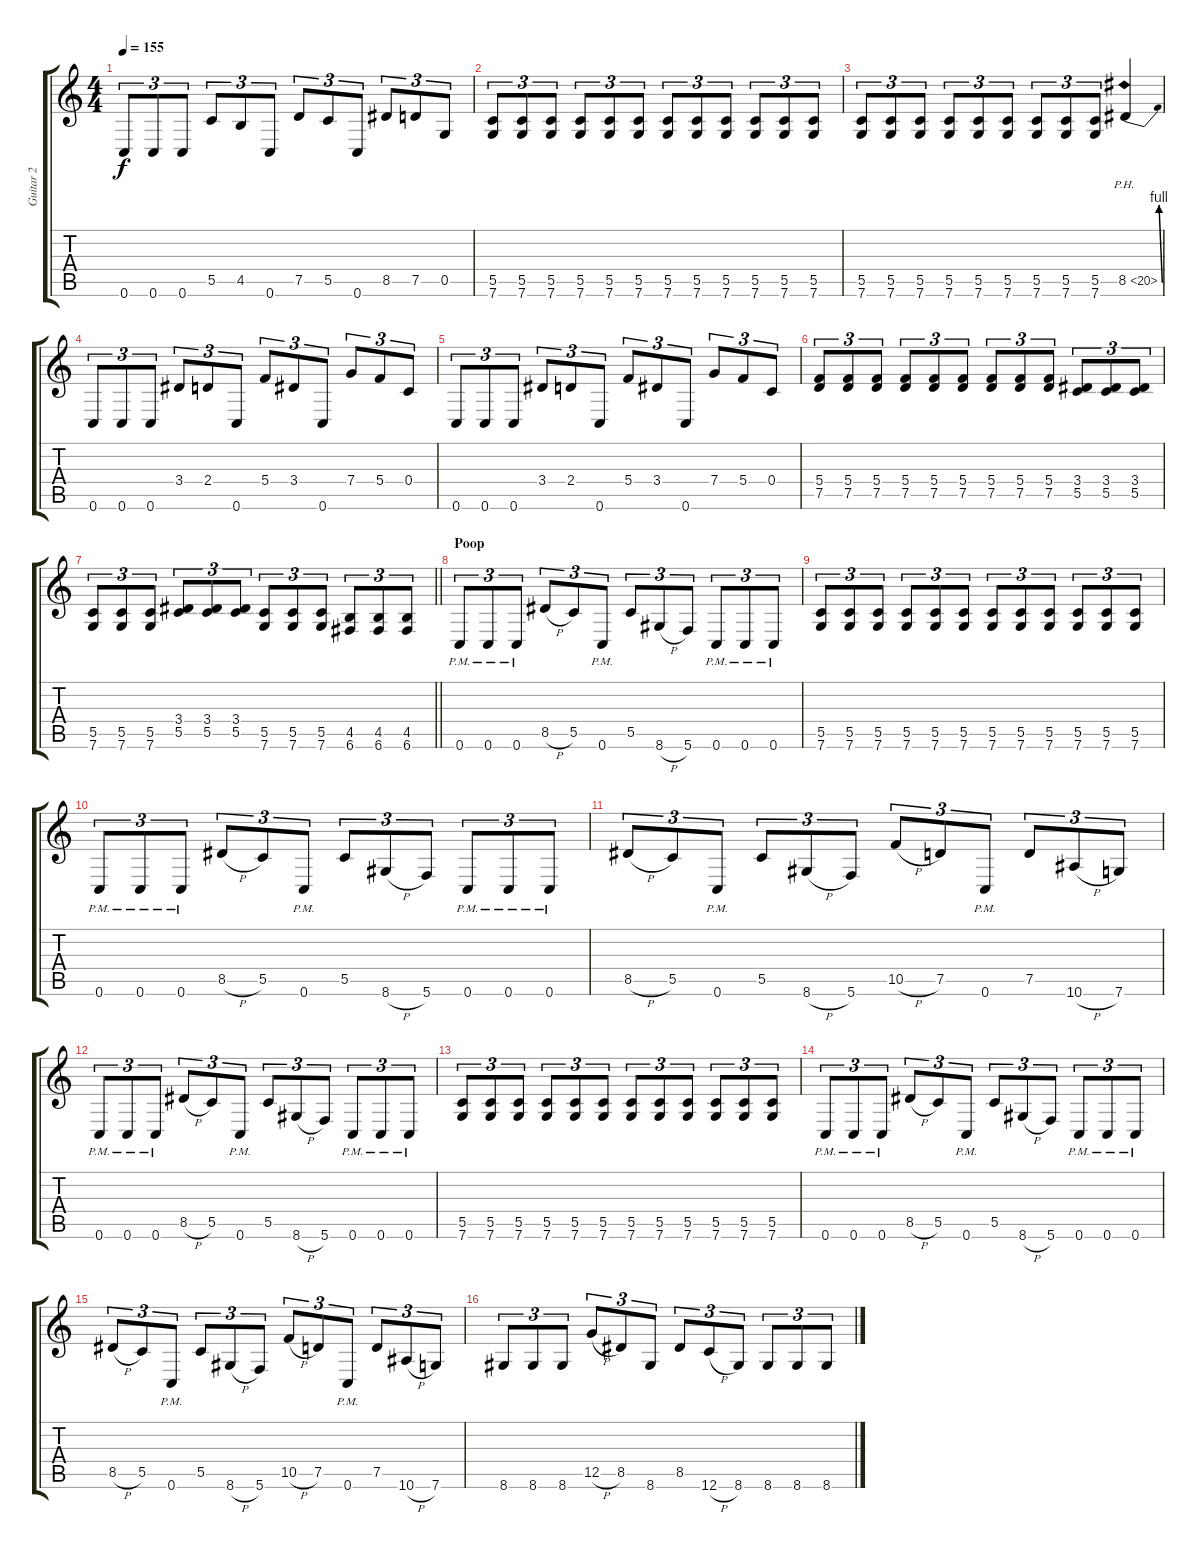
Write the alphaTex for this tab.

\track ("Guitar 2" "Guitar 2") {instrument overdrivenguitar}
\staff {score tabs}
\tuning (D4 A3 F3 C3 G2 C2) {hide}
\ts (4 4)
\tempo 155
\clef g2
\ks c
0.6.8{tu (3 2) dy f} 0.6.8{tu (3 2)} 0.6.8{tu (3 2)} 5.5.8{tu (3 2)} 4.5.8{tu (3 2)} 0.6.8{tu (3 2)} 7.5.8{tu (3 2)} 5.5.8{tu (3 2)} 0.6.8{tu (3 2)} 8.5.8{tu (3 2)} 7.5.8{tu (3 2)} 0.5.8{tu (3 2)} |
(5.5 7.6).8{tu (3 2)} (5.5 7.6).8{tu (3 2)} (5.5 7.6).8{tu (3 2)} (5.5 7.6).8{tu (3 2)} (5.5 7.6).8{tu (3 2)} (5.5 7.6).8{tu (3 2)} (5.5 7.6).8{tu (3 2)} (5.5 7.6).8{tu (3 2)} (5.5 7.6).8{tu (3 2)} (5.5 7.6).8{tu (3 2)} (5.5 7.6).8{tu (3 2)} (5.5 7.6).8{tu (3 2)} |
(5.5 7.6).8{tu (3 2)} (5.5 7.6).8{tu (3 2)} (5.5 7.6).8{tu (3 2)} (5.5 7.6).8{tu (3 2)} (5.5 7.6).8{tu (3 2)} (5.5 7.6).8{tu (3 2)} (5.5 7.6).8{tu (3 2)} (5.5 7.6).8{tu (3 2)} (5.5 7.6).8{tu (3 2)} 8.5{be (bend 0 0 60 4) ph 12}.4 |
0.6.8{tu (3 2)} 0.6.8{tu (3 2)} 0.6.8{tu (3 2)} 3.4.8{tu (3 2)} 2.4.8{tu (3 2)} 0.6.8{tu (3 2)} 5.4.8{tu (3 2)} 3.4.8{tu (3 2)} 0.6.8{tu (3 2)} 7.4.8{tu (3 2)} 5.4.8{tu (3 2)} 0.4.8{tu (3 2)} |
0.6.8{tu (3 2)} 0.6.8{tu (3 2)} 0.6.8{tu (3 2)} 3.4.8{tu (3 2)} 2.4.8{tu (3 2)} 0.6.8{tu (3 2)} 5.4.8{tu (3 2)} 3.4.8{tu (3 2)} 0.6.8{tu (3 2)} 7.4.8{tu (3 2)} 5.4.8{tu (3 2)} 0.4.8{tu (3 2)} |
(5.4 7.5).8{tu (3 2)} (5.4 7.5).8{tu (3 2)} (5.4 7.5).8{tu (3 2)} (5.4 7.5).8{tu (3 2)} (5.4 7.5).8{tu (3 2)} (5.4 7.5).8{tu (3 2)} (5.4 7.5).8{tu (3 2)} (5.4 7.5).8{tu (3 2)} (5.4 7.5).8{tu (3 2)} (3.4 5.5).8{tu (3 2)} (3.4 5.5).8{tu (3 2)} (3.4 5.5).8{tu (3 2)} |
\barLineRight lightlight
(5.5 7.6).8{tu (3 2)} (5.5 7.6).8{tu (3 2)} (5.5 7.6).8{tu (3 2)} (3.4 5.5).8{tu (3 2)} (3.4 5.5).8{tu (3 2)} (3.4 5.5).8{tu (3 2)} (5.5 7.6).8{tu (3 2)} (5.5 7.6).8{tu (3 2)} (5.5 7.6).8{tu (3 2)} (4.5 6.6).8{tu (3 2)} (4.5 6.6).8{tu (3 2)} (4.5 6.6).8{tu (3 2)} |
\section ("" "Poop")
0.6{pm}.8{tu (3 2)} 0.6{pm}.8{tu (3 2)} 0.6{pm}.8{tu (3 2)} 8.5{h}.8{tu (3 2)} 5.5.8{tu (3 2)} 0.6{pm}.8{tu (3 2)} 5.5.8{tu (3 2)} 8.6{h}.8{tu (3 2)} 5.6.8{tu (3 2)} 0.6{pm}.8{tu (3 2)} 0.6{pm}.8{tu (3 2)} 0.6{pm}.8{tu (3 2)} |
(5.5 7.6).8{tu (3 2)} (5.5 7.6).8{tu (3 2)} (5.5 7.6).8{tu (3 2)} (5.5 7.6).8{tu (3 2)} (5.5 7.6).8{tu (3 2)} (5.5 7.6).8{tu (3 2)} (5.5 7.6).8{tu (3 2)} (5.5 7.6).8{tu (3 2)} (5.5 7.6).8{tu (3 2)} (5.5 7.6).8{tu (3 2)} (5.5 7.6).8{tu (3 2)} (5.5 7.6).8{tu (3 2)} |
0.6{pm}.8{tu (3 2)} 0.6{pm}.8{tu (3 2)} 0.6{pm}.8{tu (3 2)} 8.5{h}.8{tu (3 2)} 5.5.8{tu (3 2)} 0.6{pm}.8{tu (3 2)} 5.5.8{tu (3 2)} 8.6{h}.8{tu (3 2)} 5.6.8{tu (3 2)} 0.6{pm}.8{tu (3 2)} 0.6{pm}.8{tu (3 2)} 0.6{pm}.8{tu (3 2)} |
8.5{h}.8{tu (3 2)} 5.5.8{tu (3 2)} 0.6{pm}.8{tu (3 2)} 5.5.8{tu (3 2)} 8.6{h}.8{tu (3 2)} 5.6.8{tu (3 2)} 10.5{h}.8{tu (3 2)} 7.5.8{tu (3 2)} 0.6{pm}.8{tu (3 2)} 7.5.8{tu (3 2)} 10.6{h}.8{tu (3 2)} 7.6.8{tu (3 2)} |
0.6{pm}.8{tu (3 2)} 0.6{pm}.8{tu (3 2)} 0.6{pm}.8{tu (3 2)} 8.5{h}.8{tu (3 2)} 5.5.8{tu (3 2)} 0.6{pm}.8{tu (3 2)} 5.5.8{tu (3 2)} 8.6{h}.8{tu (3 2)} 5.6.8{tu (3 2)} 0.6{pm}.8{tu (3 2)} 0.6{pm}.8{tu (3 2)} 0.6{pm}.8{tu (3 2)} |
(5.5 7.6).8{tu (3 2)} (5.5 7.6).8{tu (3 2)} (5.5 7.6).8{tu (3 2)} (5.5 7.6).8{tu (3 2)} (5.5 7.6).8{tu (3 2)} (5.5 7.6).8{tu (3 2)} (5.5 7.6).8{tu (3 2)} (5.5 7.6).8{tu (3 2)} (5.5 7.6).8{tu (3 2)} (5.5 7.6).8{tu (3 2)} (5.5 7.6).8{tu (3 2)} (5.5 7.6).8{tu (3 2)} |
0.6{pm}.8{tu (3 2)} 0.6{pm}.8{tu (3 2)} 0.6{pm}.8{tu (3 2)} 8.5{h}.8{tu (3 2)} 5.5.8{tu (3 2)} 0.6{pm}.8{tu (3 2)} 5.5.8{tu (3 2)} 8.6{h}.8{tu (3 2)} 5.6.8{tu (3 2)} 0.6{pm}.8{tu (3 2)} 0.6{pm}.8{tu (3 2)} 0.6{pm}.8{tu (3 2)} |
8.5{h}.8{tu (3 2)} 5.5.8{tu (3 2)} 0.6{pm}.8{tu (3 2)} 5.5.8{tu (3 2)} 8.6{h}.8{tu (3 2)} 5.6.8{tu (3 2)} 10.5{h}.8{tu (3 2)} 7.5.8{tu (3 2)} 0.6{pm}.8{tu (3 2)} 7.5.8{tu (3 2)} 10.6{h}.8{tu (3 2)} 7.6.8{tu (3 2)} |
8.6.8{tu (3 2)} 8.6.8{tu (3 2)} 8.6.8{tu (3 2)} 12.5{h}.8{tu (3 2)} 8.5.8{tu (3 2)} 8.6.8{tu (3 2)} 8.5.8{tu (3 2)} 12.6{h}.8{tu (3 2)} 8.6.8{tu (3 2)} 8.6.8{tu (3 2)} 8.6.8{tu (3 2)} 8.6.8{tu (3 2)}
